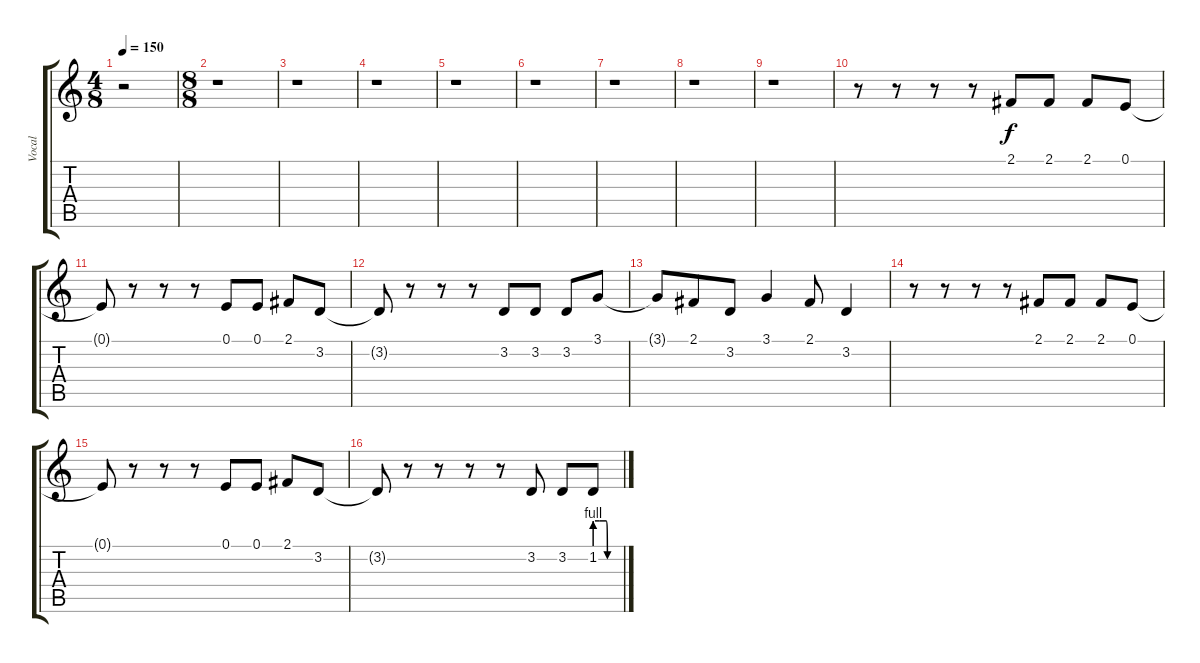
\track ("Vocal" "Vocal") {instrument violin}
\staff {score tabs}
\tuning (E4 B3 G3 D3 A2 E2) {hide}
\ts (4 8)
\tempo 150
\clef g2
\ks c
r.2{dy f instrument violin} |
\ts (8 8)
r.1 |
r.1 |
r.1 |
r.1 |
r.1 |
r.1 |
r.1 |
r.1 |
r.8 r.8 r.8 r.8 2.1.8 2.1.8 2.1.8 0.1.8 |
0.1{t}.8 r.8 r.8 r.8 0.1.8 0.1.8 2.1.8 3.2.8 |
3.2{t}.8 r.8 r.8 r.8 3.2.8 3.2.8 3.2.8 3.1.8 |
3.1{t}.8 2.1.8 3.2.8 3.1.4 2.1.8 3.2.4 |
r.8 r.8 r.8 r.8 2.1.8 2.1.8 2.1.8 0.1.8 |
0.1{t}.8 r.8 r.8 r.8 0.1.8 0.1.8 2.1.8 3.2.8 |
3.2{t}.8 r.8 r.8 r.8 r.8 3.2.8 3.2.8 1.2{be (custom 0 4 11 4 27 4 30 0 60 0)}.8
